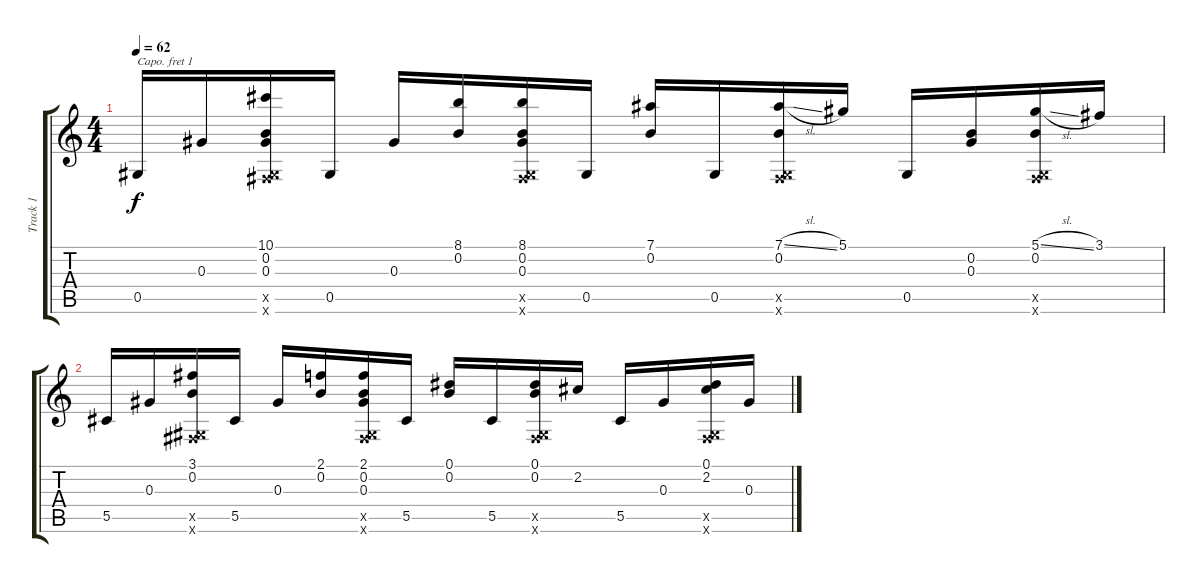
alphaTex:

\track ("Track 1" "Track 1") {instrument acousticguitarsteel}
\staff {score tabs}
\capo 1
\tuning (D4 Bb3 G3 D3 G2 F2) {hide}
\ts (4 4)
\tempo 62
\clef g2
\ks c
0.5.16{dy f} 0.3.16 (10.1 0.2 0.3 0.5{x} 0.6{x}).16 0.5.16 0.3.16 (8.1 0.2).16 (8.1 0.2 0.3 0.5{x} 0.6{x}).16 0.5.16 (7.1 0.2).16 0.5.16 (7.1{sl} 0.2 0.5{x} 0.6{x}).16 5.1.16 0.5.16 (0.2 0.3).16 (5.1{sl} 0.2 0.5{x} 0.6{x}).16 3.1.16 |
5.5.16 0.3.16 (3.1 0.2 0.5{x} 0.6{x}).16 5.5.16 0.3.16 (2.1 0.2).16 (2.1 0.2 0.3 0.5{x} 0.6{x}).16 5.5.16 (0.1 0.2).16 5.5.16 (0.1 0.2 0.5{x} 0.6{x}).16 2.2.16 5.5.16 0.3.16 (0.1 2.2 0.5{x} 0.6{x}).16 0.3.16
